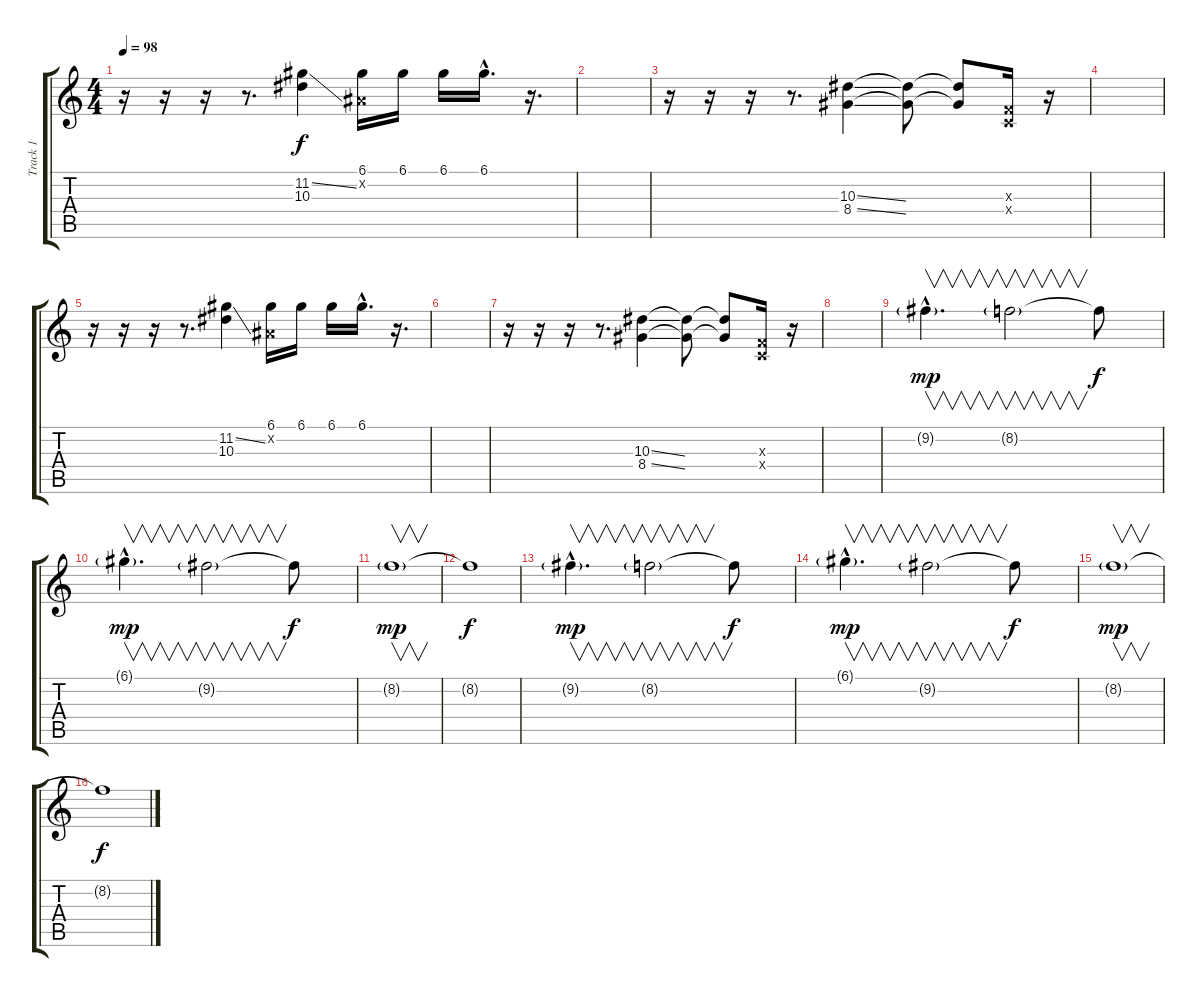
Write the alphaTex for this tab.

\track ("Track 1" "Track 1") {instrument overdrivenguitar}
\staff {score tabs}
\tuning (D4 A3 F3 C3 G2 C2) {hide}
\ts (4 4)
\tempo 98
\clef g2
\ks c
r.16{dy f instrument overdrivenguitar} r.16 r.16 r.8{d} (11.2{ss} 10.3).4 (6.1 1.2{x}).16{balance 16} 6.1.16 6.1.16 6.1{hac}.16{d} r.16{d} |
|
r.16 r.16 r.16 r.8{d} (10.3{ss} 8.4{ss}).4{balance 8} (10.3{t} 8.4{t}).8{balance 16} (10.3{t} 8.4{t}).8{balance 5} (0.3{x} 0.4{x}).16{balance 0} r.16 |
|
r.16{instrument overdrivenguitar} r.16 r.16 r.8{d} (11.2{ss} 10.3).4 (6.1 1.2{x}).16{balance 16} 6.1.16 6.1.16 6.1{hac}.16{d} r.16{d} |
|
r.16 r.16 r.16 r.8{d} (10.3{ss} 8.4{ss}).4{balance 8} (10.3{t} 8.4{t}).8{balance 16} (10.3{t} 8.4{t}).8{balance 5} (0.3{x} 0.4{x}).16{balance 0} r.16 |
|
9.2{g hac}.4{v d dy mp balance 8 instrument pad1newage} 8.2{g}.2{v} 8.2{t}.8{dy f} |
6.1{g hac}.4{v d dy mp} 9.2{g}.2{v} 9.2{t}.8{dy f} |
8.2{g}.1{v dy mp} |
8.2{t}.1{dy f} |
9.2{g hac}.4{v d dy mp balance 8 instrument pad1newage} 8.2{g}.2{v} 8.2{t}.8{dy f} |
6.1{g hac}.4{v d dy mp} 9.2{g}.2{v} 9.2{t}.8{dy f} |
8.2{g}.1{v dy mp} |
8.2{t}.1{dy f}
